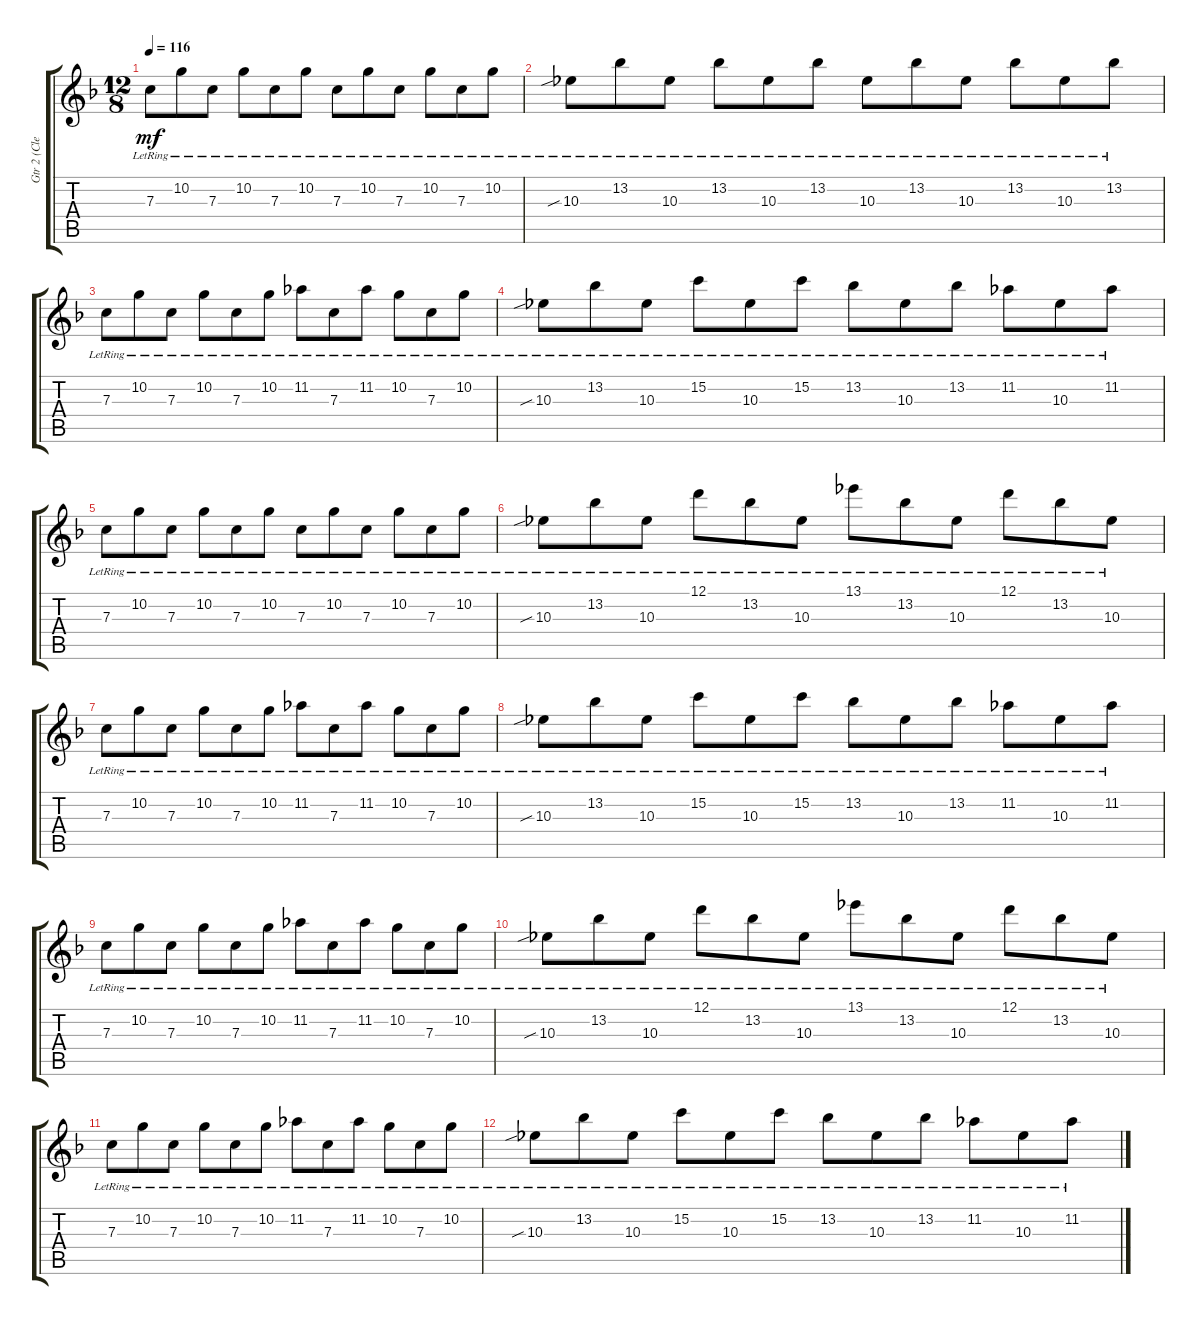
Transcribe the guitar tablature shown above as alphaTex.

\track ("Gtr 2 (Clean)" "Gtr 2 (Cle") {instrument electricguitarclean}
\staff {score tabs}
\tuning (D4 A3 F3 C3 G2 C2) {hide}
\ts (12 8)
\tempo 116
\clef g2
\ks f
7.3{lr}.8{dy mf} 10.2{lr}.8 7.3{lr}.8 10.2{lr}.8 7.3{lr}.8 10.2{lr}.8 7.3{lr}.8 10.2{lr}.8 7.3{lr}.8 10.2{lr}.8 7.3{lr}.8 10.2{lr}.8 |
10.3{sib lr}.8 13.2{lr}.8 10.3{lr}.8 13.2{lr}.8 10.3{lr}.8 13.2{lr}.8 10.3{lr}.8 13.2{lr}.8 10.3{lr}.8 13.2{lr}.8 10.3{lr}.8 13.2{lr}.8 |
7.3{lr}.8 10.2{lr}.8 7.3{lr}.8 10.2{lr}.8 7.3{lr}.8 10.2{lr}.8 11.2{lr}.8 7.3{lr}.8 11.2{lr}.8 10.2{lr}.8 7.3{lr}.8 10.2{lr}.8 |
10.3{sib lr}.8 13.2{lr}.8 10.3{lr}.8 15.2{lr}.8 10.3{lr}.8 15.2{lr}.8 13.2{lr}.8 10.3{lr}.8 13.2{lr}.8 11.2{lr}.8 10.3{lr}.8 11.2{lr}.8 |
7.3{lr}.8 10.2{lr}.8 7.3{lr}.8 10.2{lr}.8 7.3{lr}.8 10.2{lr}.8 7.3{lr}.8 10.2{lr}.8 7.3{lr}.8 10.2{lr}.8 7.3{lr}.8 10.2{lr}.8 |
10.3{sib lr}.8 13.2{lr}.8 10.3{lr}.8 12.1{lr}.8 13.2{lr}.8 10.3{lr}.8 13.1{lr}.8 13.2{lr}.8 10.3{lr}.8 12.1{lr}.8 13.2{lr}.8 10.3{lr}.8 |
7.3{lr}.8 10.2{lr}.8 7.3{lr}.8 10.2{lr}.8 7.3{lr}.8 10.2{lr}.8 11.2{lr}.8 7.3{lr}.8 11.2{lr}.8 10.2{lr}.8 7.3{lr}.8 10.2{lr}.8 |
10.3{sib lr}.8 13.2{lr}.8 10.3{lr}.8 15.2{lr}.8 10.3{lr}.8 15.2{lr}.8 13.2{lr}.8 10.3{lr}.8 13.2{lr}.8 11.2{lr}.8 10.3{lr}.8 11.2{lr}.8 |
7.3{lr}.8 10.2{lr}.8 7.3{lr}.8 10.2{lr}.8 7.3{lr}.8 10.2{lr}.8 11.2{lr}.8 7.3{lr}.8 11.2{lr}.8 10.2{lr}.8 7.3{lr}.8 10.2{lr}.8 |
10.3{sib lr}.8 13.2{lr}.8 10.3{lr}.8 12.1{lr}.8 13.2{lr}.8 10.3{lr}.8 13.1{lr}.8 13.2{lr}.8 10.3{lr}.8 12.1{lr}.8 13.2{lr}.8 10.3{lr}.8 |
7.3{lr}.8 10.2{lr}.8 7.3{lr}.8 10.2{lr}.8 7.3{lr}.8 10.2{lr}.8 11.2{lr}.8 7.3{lr}.8 11.2{lr}.8 10.2{lr}.8 7.3{lr}.8 10.2{lr}.8 |
10.3{sib lr}.8 13.2{lr}.8 10.3{lr}.8 15.2{lr}.8 10.3{lr}.8 15.2{lr}.8 13.2{lr}.8 10.3{lr}.8 13.2{lr}.8 11.2{lr}.8 10.3{lr}.8 11.2{lr}.8
